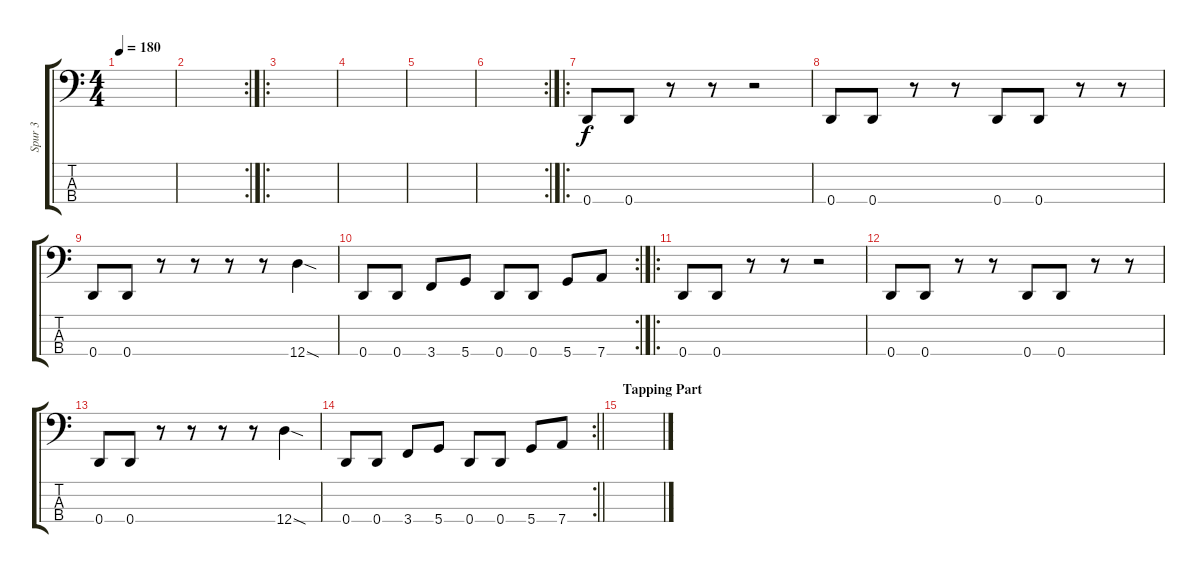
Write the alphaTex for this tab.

\track ("Spur 3" "Spur 3") {instrument electricbasspick}
\staff {score tabs}
\tuning (G2 D2 A1 D1) {hide}
\ts (4 4)
\tempo 180
\clef f4
\ks c
|
\rc 2
|
\ro
|
|
|
\rc 2
|
\ro
0.4.8 0.4.8 r.8 r.8 r.2 |
0.4.8 0.4.8 r.8 r.8 0.4.8 0.4.8 r.8 r.8 |
0.4.8 0.4.8 r.8 r.8 r.8 r.8 12.4{sod}.4 |
\rc 2
0.4.8 0.4.8 3.4.8 5.4.8 0.4.8 0.4.8 5.4.8 7.4.8 |
\ro
0.4.8 0.4.8 r.8 r.8 r.2 |
0.4.8 0.4.8 r.8 r.8 0.4.8 0.4.8 r.8 r.8 |
0.4.8 0.4.8 r.8 r.8 r.8 r.8 12.4{sod}.4 |
\rc 2
\barLineRight lightlight
0.4.8 0.4.8 3.4.8 5.4.8 0.4.8 0.4.8 5.4.8 7.4.8 |
\section ("" "Tapping Part")
